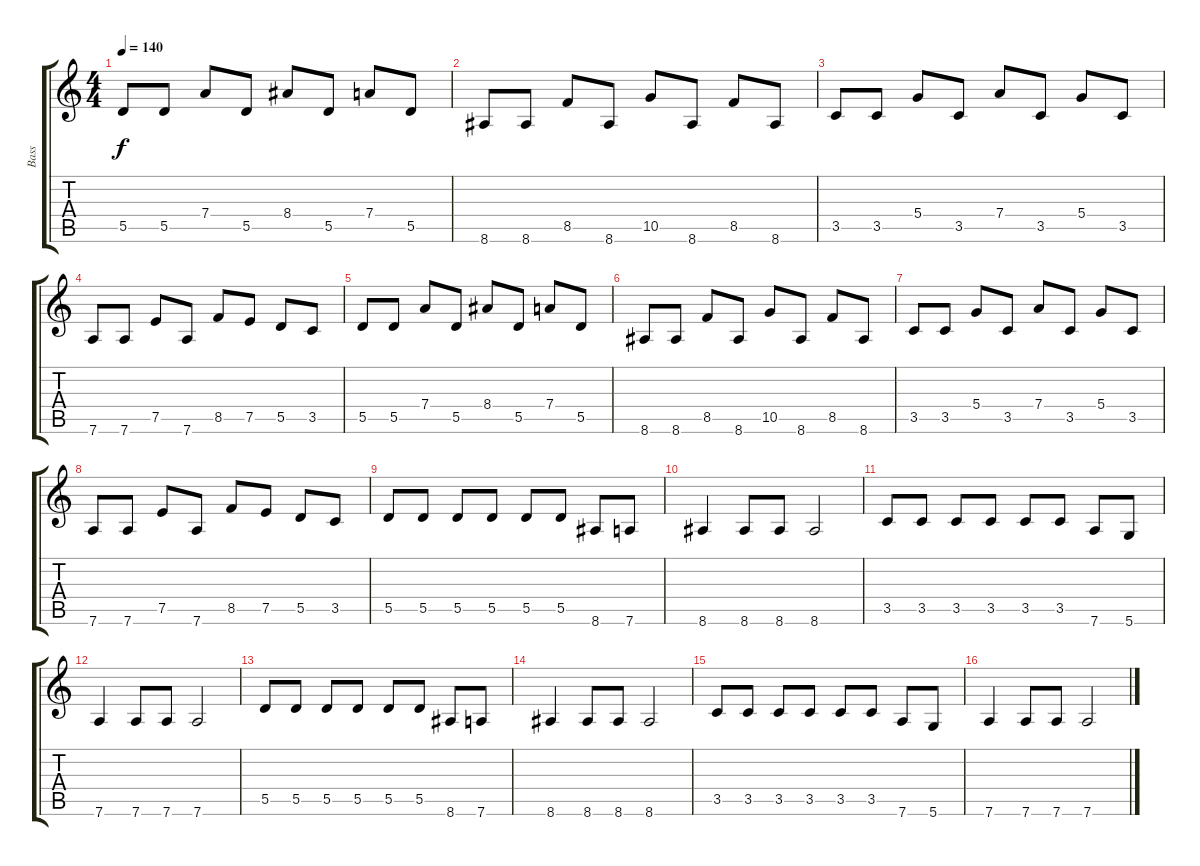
\track ("Bass" "Bass") {instrument electricbassfinger}
\staff {score tabs}
\tuning (E4 B3 G3 D3 A2 D2) {hide}
\ts (4 4)
\tempo 140
\clef g2
\ks c
5.5.8{dy f} 5.5.8 7.4.8 5.5.8 8.4.8 5.5.8 7.4.8 5.5.8 |
8.6.8 8.6.8 8.5.8 8.6.8 10.5.8 8.6.8 8.5.8 8.6.8 |
3.5.8 3.5.8 5.4.8 3.5.8 7.4.8 3.5.8 5.4.8 3.5.8 |
7.6.8 7.6.8 7.5.8 7.6.8 8.5.8 7.5.8 5.5.8 3.5.8 |
5.5.8 5.5.8 7.4.8 5.5.8 8.4.8 5.5.8 7.4.8 5.5.8 |
8.6.8 8.6.8 8.5.8 8.6.8 10.5.8 8.6.8 8.5.8 8.6.8 |
3.5.8 3.5.8 5.4.8 3.5.8 7.4.8 3.5.8 5.4.8 3.5.8 |
7.6.8 7.6.8 7.5.8 7.6.8 8.5.8 7.5.8 5.5.8 3.5.8 |
5.5.8 5.5.8 5.5.8 5.5.8 5.5.8 5.5.8 8.6.8 7.6.8 |
8.6.4 8.6.8 8.6.8 8.6.2 |
3.5.8 3.5.8 3.5.8 3.5.8 3.5.8 3.5.8 7.6.8 5.6.8 |
7.6.4 7.6.8 7.6.8 7.6.2 |
5.5.8 5.5.8 5.5.8 5.5.8 5.5.8 5.5.8 8.6.8 7.6.8 |
8.6.4 8.6.8 8.6.8 8.6.2 |
3.5.8 3.5.8 3.5.8 3.5.8 3.5.8 3.5.8 7.6.8 5.6.8 |
7.6.4 7.6.8 7.6.8 7.6.2
